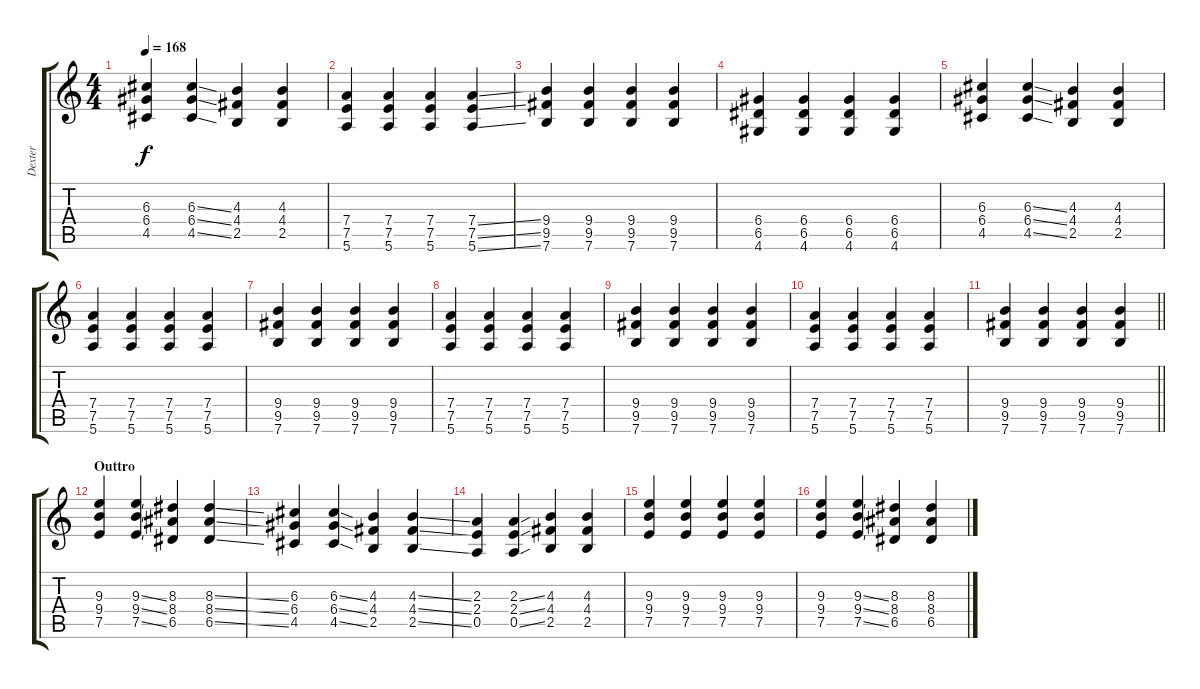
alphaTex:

\track ("Dexter" "Dexter") {instrument distortionguitar}
\staff {score tabs}
\tuning (E4 B3 G3 D3 A2 E2) {hide}
\ts (4 4)
\tempo 168
\clef g2
\ks c
(6.3 6.4 4.5).4{dy f} (6.3{ss} 6.4{ss} 4.5{ss}).4 (4.3 4.4 2.5).4 (4.3 4.4 2.5).4 |
(7.4 7.5 5.6).4 (7.4 7.5 5.6).4 (7.4 7.5 5.6).4 (7.4{ss} 7.5{ss} 5.6{ss}).4 |
(9.4 9.5 7.6).4 (9.4 9.5 7.6).4 (9.4 9.5 7.6).4 (9.4 9.5 7.6).4 |
(6.4 6.5 4.6).4 (6.4 6.5 4.6).4 (6.4 6.5 4.6).4 (6.4 6.5 4.6).4 |
(6.3 6.4 4.5).4 (6.3{ss} 6.4{ss} 4.5{ss}).4 (4.3 4.4 2.5).4 (4.3 4.4 2.5).4 |
(7.4 7.5 5.6).4 (7.4 7.5 5.6).4 (7.4 7.5 5.6).4 (7.4 7.5 5.6).4 |
(9.4 9.5 7.6).4 (9.4 9.5 7.6).4 (9.4 9.5 7.6).4 (9.4 9.5 7.6).4 |
(7.4 7.5 5.6).4 (7.4 7.5 5.6).4 (7.4 7.5 5.6).4 (7.4 7.5 5.6).4 |
(9.4 9.5 7.6).4 (9.4 9.5 7.6).4 (9.4 9.5 7.6).4 (9.4 9.5 7.6).4 |
(7.4 7.5 5.6).4 (7.4 7.5 5.6).4 (7.4 7.5 5.6).4 (7.4 7.5 5.6).4 |
\barLineRight lightlight
(9.4 9.5 7.6).4 (9.4 9.5 7.6).4 (9.4 9.5 7.6).4 (9.4 9.5 7.6).4 |
\section ("" "Outtro")
(9.3 9.4 7.5).4 (9.3{ss} 9.4{ss} 7.5{ss}).4 (8.3 8.4 6.5).4 (8.3{ss} 8.4{ss} 6.5{ss}).4 |
(6.3 6.4 4.5).4 (6.3{ss} 6.4{ss} 4.5{ss}).4 (4.3 4.4 2.5).4 (4.3{ss} 4.4{ss} 2.5{ss}).4 |
(2.3 2.4 0.5).4 (2.3{ss} 2.4{ss} 0.5{ss}).4 (4.3 4.4 2.5).4 (4.3 4.4 2.5).4 |
(9.3 9.4 7.5).4 (9.3 9.4 7.5).4 (9.3 9.4 7.5).4 (9.3 9.4 7.5).4 |
(9.3 9.4 7.5).4 (9.3{ss} 9.4{ss} 7.5{ss}).4 (8.3 8.4 6.5).4 (8.3{ss} 8.4{ss} 6.5{ss}).4
